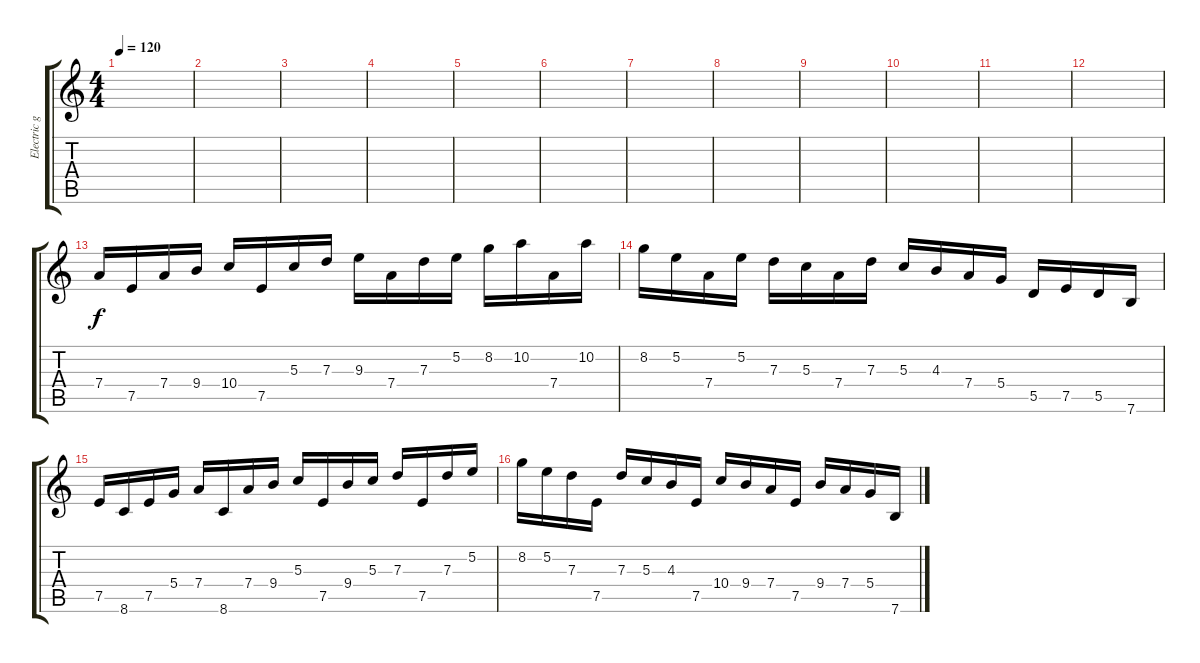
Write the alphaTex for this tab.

\track ("Electric guitar" "Electric g") {instrument overdrivenguitar}
\staff {score tabs}
\tuning (E4 B3 G3 D3 A2 E2) {hide}
\ts (4 4)
\tempo 120
\clef g2
\ks c
|
|
|
|
|
|
|
|
|
|
|
|
7.4.16 7.5.16 7.4.16 9.4.16 10.4.16 7.5.16 5.3.16 7.3.16 9.3.16 7.4.16 7.3.16 5.2.16 8.2.16 10.2.16 7.4.16 10.2.16 |
8.2.16 5.2.16 7.4.16 5.2.16 7.3.16 5.3.16 7.4.16 7.3.16 5.3.16 4.3.16 7.4.16 5.4.16 5.5.16 7.5.16 5.5.16 7.6.16 |
7.5.16 8.6.16 7.5.16 5.4.16 7.4.16 8.6.16 7.4.16 9.4.16 5.3.16 7.5.16 9.4.16 5.3.16 7.3.16 7.5.16 7.3.16 5.2.16 |
8.2.16 5.2.16 7.3.16 7.5.16 7.3.16 5.3.16 4.3.16 7.5.16 10.4.16 9.4.16 7.4.16 7.5.16 9.4.16 7.4.16 5.4.16 7.6.16
